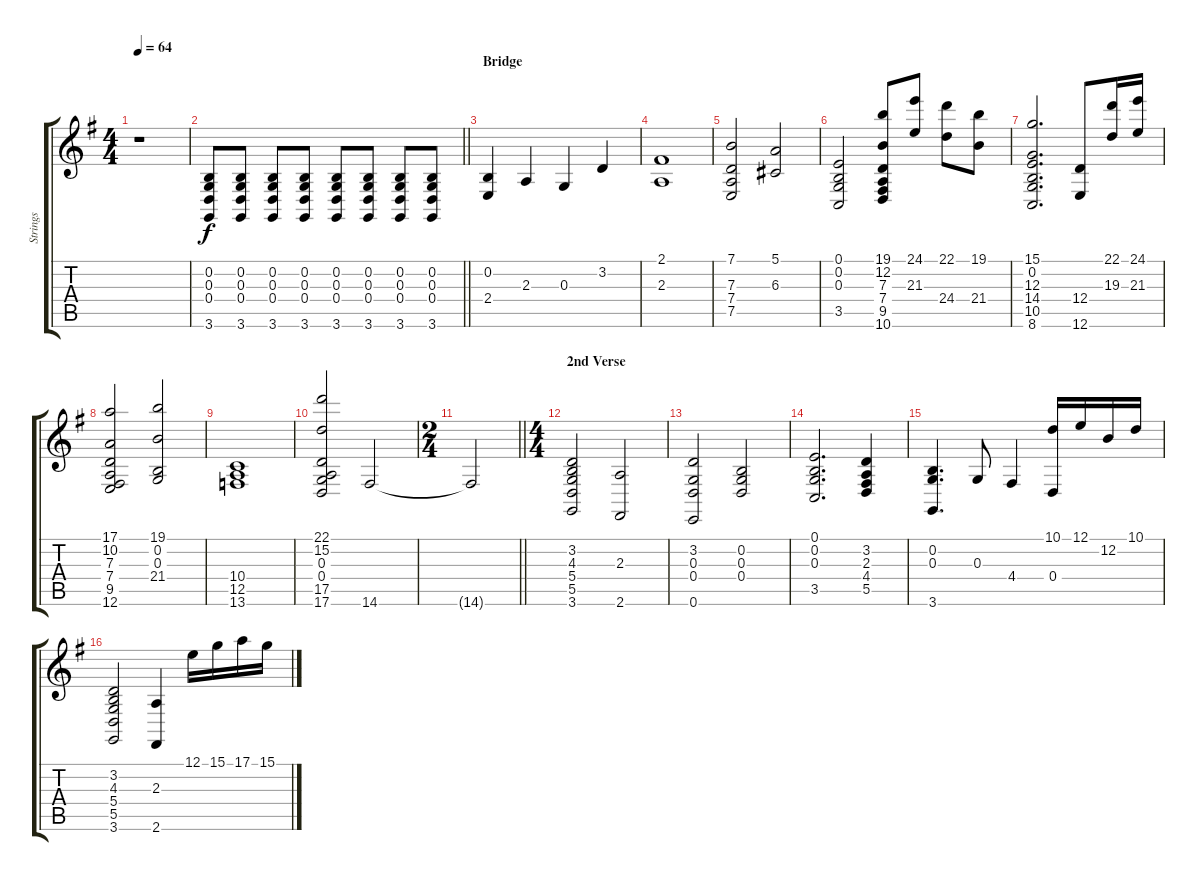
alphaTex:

\track ("Strings" "Strings") {instrument stringensemble2}
\staff {score tabs}
\tuning (E4 B3 G3 D3 A2 E2) {hide}
\ts (4 4)
\tempo 64
\clef g2
\ks g
r.1{dy f} |
\barLineRight lightlight
(0.2 0.3 0.4 3.6).8 (0.2 0.3 0.4 3.6).8 (0.2 0.3 0.4 3.6).8 (0.2 0.3 0.4 3.6).8 (0.2 0.3 0.4 3.6).8 (0.2 0.3 0.4 3.6).8 (0.2 0.3 0.4 3.6).8 (0.2 0.3 0.4 3.6).8 |
\section ("" "Bridge")
(0.2 2.4).4 2.3.4 0.3.4 3.2.4 |
(2.1 2.3).1 |
(7.1 7.3 7.4 7.5).2 (5.1 6.3).2 |
(0.1 0.2 0.3 3.5).2 (19.1 12.2 7.3 7.4 9.5 10.6).8 (24.1 21.3).8 (22.1 24.4).8 (19.1 21.4).8 |
(15.1 0.2 12.3 14.4 10.5 8.6).2{d} (12.4 12.6).8 (22.1 19.3).16 (24.1 21.3).16 |
(17.1 10.2 7.3 7.4 9.5 12.6).2 (19.1 0.2 0.3 21.4).2 |
(10.4 12.5 13.6).1 |
(22.1 15.2 0.3 0.4 17.5 17.6).2 14.6.2 |
\ts (2 4)
\barLineRight lightlight
14.6{t}.2 |
\ts (4 4)
\section ("" "2nd Verse")
(3.2 4.3 5.4 5.5 3.6).2 (2.3 2.6).2 |
(3.2 0.3 0.4 0.6).2 (0.2 0.3 0.4).2 |
(0.1 0.2 0.3 3.5).2{d} (3.2 2.3 4.4 5.5).4 |
(0.2 0.3 3.6).4{d} 0.3.8 4.4.4 (10.1 0.4).16 12.1.16 12.2.16 10.1.16 |
(3.2 4.3 5.4 5.5 3.6).2 (2.3 2.6).4 12.1.16 15.1.16 17.1.16 15.1.16
